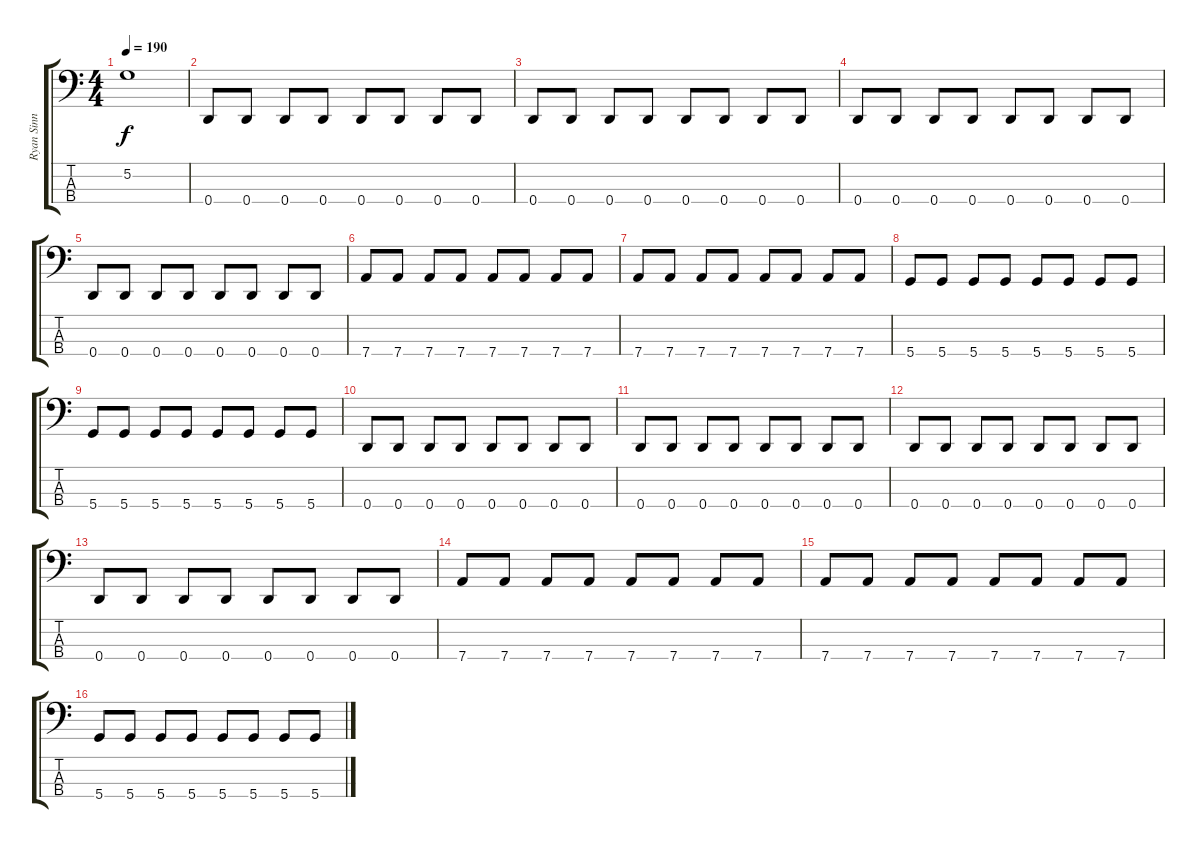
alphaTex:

\track ("Ryan Sinn" "Ryan Sinn") {instrument electricbassfinger}
\staff {score tabs}
\tuning (G2 D2 A1 D1) {hide}
\ts (4 4)
\tempo 190
\clef f4
\ks c
5.2{t}.1{dy f} |
0.4.8 0.4.8 0.4.8 0.4.8 0.4.8 0.4.8 0.4.8 0.4.8 |
0.4.8 0.4.8 0.4.8 0.4.8 0.4.8 0.4.8 0.4.8 0.4.8 |
0.4.8 0.4.8 0.4.8 0.4.8 0.4.8 0.4.8 0.4.8 0.4.8 |
0.4.8 0.4.8 0.4.8 0.4.8 0.4.8 0.4.8 0.4.8 0.4.8 |
7.4.8 7.4.8 7.4.8 7.4.8 7.4.8 7.4.8 7.4.8 7.4.8 |
7.4.8 7.4.8 7.4.8 7.4.8 7.4.8 7.4.8 7.4.8 7.4.8 |
5.4.8 5.4.8 5.4.8 5.4.8 5.4.8 5.4.8 5.4.8 5.4.8 |
5.4.8 5.4.8 5.4.8 5.4.8 5.4.8 5.4.8 5.4.8 5.4.8 |
0.4.8 0.4.8 0.4.8 0.4.8 0.4.8 0.4.8 0.4.8 0.4.8 |
0.4.8 0.4.8 0.4.8 0.4.8 0.4.8 0.4.8 0.4.8 0.4.8 |
0.4.8 0.4.8 0.4.8 0.4.8 0.4.8 0.4.8 0.4.8 0.4.8 |
0.4.8 0.4.8 0.4.8 0.4.8 0.4.8 0.4.8 0.4.8 0.4.8 |
7.4.8 7.4.8 7.4.8 7.4.8 7.4.8 7.4.8 7.4.8 7.4.8 |
7.4.8 7.4.8 7.4.8 7.4.8 7.4.8 7.4.8 7.4.8 7.4.8 |
5.4.8 5.4.8 5.4.8 5.4.8 5.4.8 5.4.8 5.4.8 5.4.8
